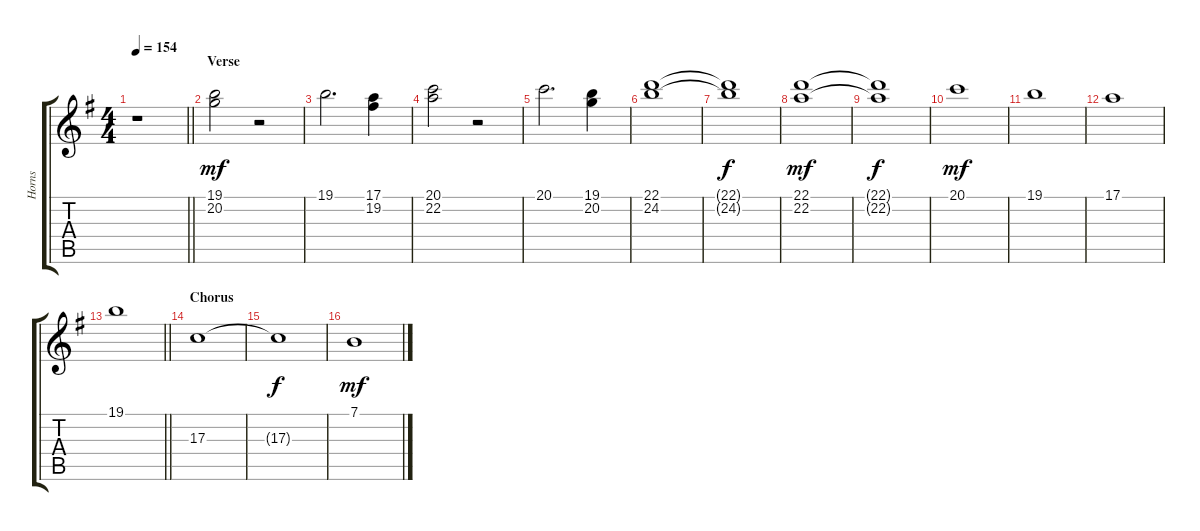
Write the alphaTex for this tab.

\track ("Horns" "Horns") {instrument englishhorn}
\staff {score tabs}
\tuning (E4 B3 G3 D3 A2 E2) {hide}
\ts (4 4)
\tempo 154
\clef g2
\barLineRight lightlight
\ks g
r.1{dy f} |
\section ("" "Verse")
(19.1 20.2).2{dy mf} r.2 |
19.1.2{d} (17.1 19.2).4 |
(20.1 22.2).2 r.2 |
20.1.2{d} (19.1 20.2).4 |
(22.1 24.2).1 |
(22.1{t} 24.2{t}).1{dy f} |
(22.1 22.2).1{dy mf} |
(22.1{t} 22.2{t}).1{dy f} |
20.1.1{dy mf} |
19.1.1 |
17.1.1 |
\barLineRight lightlight
19.1.1 |
\section ("" "Chorus")
17.3.1 |
17.3{t}.1{dy f} |
7.1.1{dy mf}
